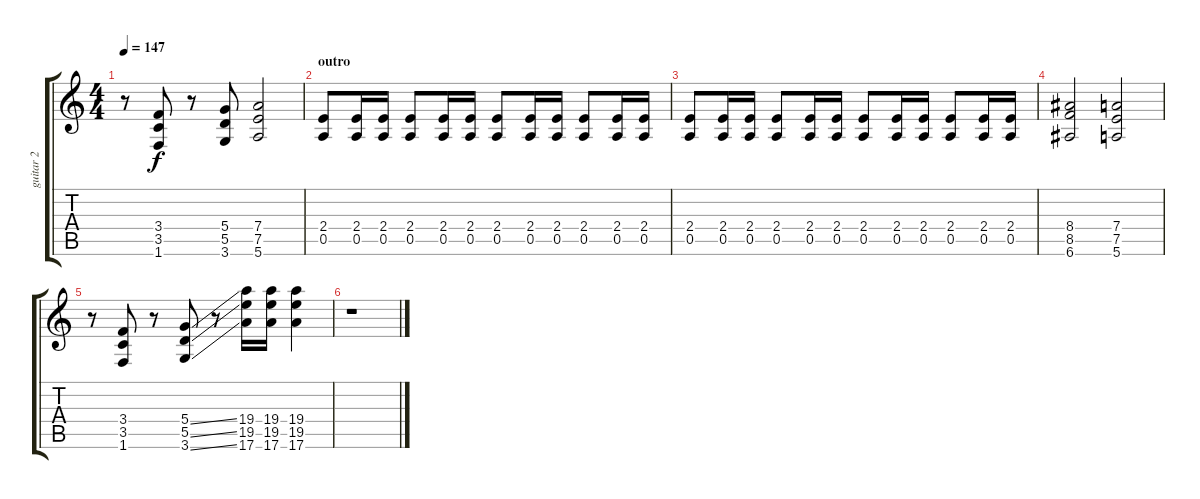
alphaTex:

\track ("guitar 2" "guitar 2") {instrument distortionguitar}
\staff {score tabs}
\tuning (E4 B3 G3 D3 A2 E2) {hide}
\ts (4 4)
\tempo 147
\clef g2
\ks c
r.8{dy f} (3.4 3.5 1.6).8 r.8 (5.4 5.5 3.6).8 (7.4 7.5 5.6).2 |
\section ("" "outro")
(2.4 0.5).8 (2.4 0.5).16 (2.4 0.5).16 (2.4 0.5).8 (2.4 0.5).16 (2.4 0.5).16 (2.4 0.5).8 (2.4 0.5).16 (2.4 0.5).16 (2.4 0.5).8 (2.4 0.5).16 (2.4 0.5).16 |
(2.4 0.5).8 (2.4 0.5).16 (2.4 0.5).16 (2.4 0.5).8 (2.4 0.5).16 (2.4 0.5).16 (2.4 0.5).8 (2.4 0.5).16 (2.4 0.5).16 (2.4 0.5).8 (2.4 0.5).16 (2.4 0.5).16 |
(8.4 8.5 6.6).2 (7.4 7.5 5.6).2 |
r.8 (3.4 3.5 1.6).8 r.8 (5.4{ss} 5.5{ss} 3.6{ss}).8 r.8 (19.4 19.5 17.6).16 (19.4 19.5 17.6).16 (19.4 19.5 17.6).4 |
r.1
